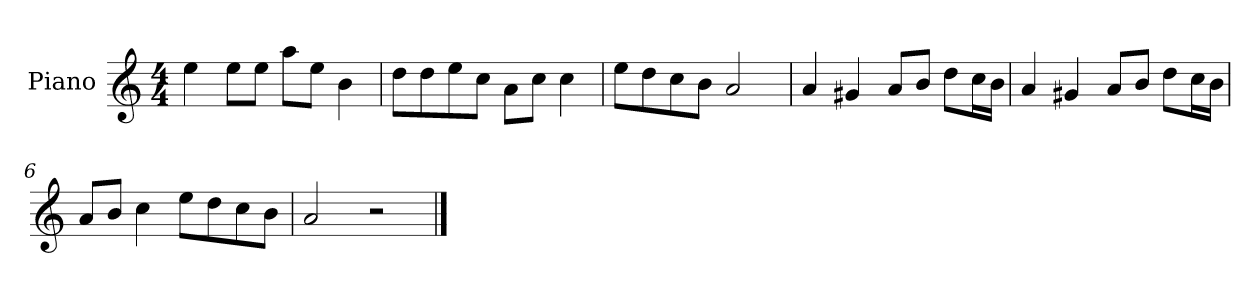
**kern
*part1
*staff1
*I"Piano
*I'P-no
*clefG2
*k[]
*M4/4
*MM90
=1
4ee\
8ee\L
8ee\J
8aa\L
8ee\J
4b\
=2
8dd\L
8dd\
8ee\
8cc\J
8a\L
8cc\J
4cc\
=3
8ee\L
8dd\
8cc\
8b\J
2a/
=4
4a/
4g#X/
8a/L
8b/J
8dd\L
16cc\L
16b\JJ
=5
4a/
4g#X/
8a/L
8b/J
8dd\L
16cc\L
16b\JJ
!!LO:LB:g=z
=6
8a/L
8b/J
4cc\
8ee\L
8dd\
8cc\
8b\J
=7
2a/
2r
==
*-
